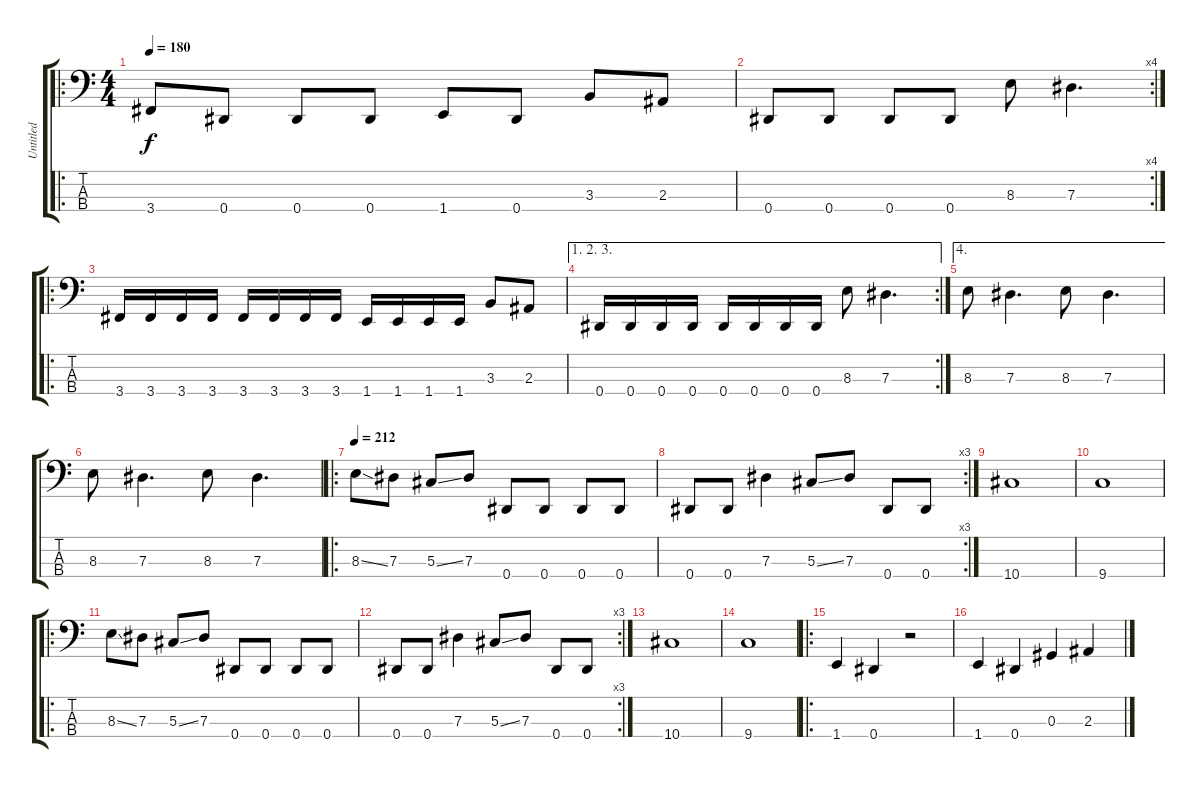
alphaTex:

\track ("Untitled" "Untitled") {instrument electricbassfinger}
\staff {score tabs}
\tuning (Gb2 Db2 Ab1 Eb1) {hide}
\ro
\ts (4 4)
\tempo 180
\clef f4
\ks c
3.4.8{dy f} 0.4.8 0.4.8 0.4.8 1.4.8 0.4.8 3.3.8 2.3.8 |
\rc 4
0.4.8 0.4.8 0.4.8 0.4.8 8.3.8 7.3.4{d} |
\ro
3.4.16 3.4.16 3.4.16 3.4.16 3.4.16 3.4.16 3.4.16 3.4.16 1.4.16 1.4.16 1.4.16 1.4.16 3.3.8 2.3.8 |
\ae (1 2 3)
\rc 2
0.4.16 0.4.16 0.4.16 0.4.16 0.4.16 0.4.16 0.4.16 0.4.16 8.3.8 7.3.4{d} |
\ae 4
8.3.8 7.3.4{d} 8.3.8 7.3.4{d} |
8.3.8 7.3.4{d} 8.3.8 7.3.4{d} |
\ro
\tempo 212
8.3{ss}.8 7.3.8 5.3{ss}.8 7.3.8 0.4.8 0.4.8 0.4.8 0.4.8 |
\rc 3
0.4.8 0.4.8 7.3.4 5.3{ss}.8 7.3.8 0.4.8 0.4.8 |
10.4.1 |
9.4.1 |
\ro
8.3{ss}.8 7.3.8 5.3{ss}.8 7.3.8 0.4.8 0.4.8 0.4.8 0.4.8 |
\rc 3
0.4.8 0.4.8 7.3.4 5.3{ss}.8 7.3.8 0.4.8 0.4.8 |
10.4.1 |
9.4.1 |
\ro
1.4.4 0.4.4 r.2 |
1.4.4 0.4.4 0.3.4 2.3.4
